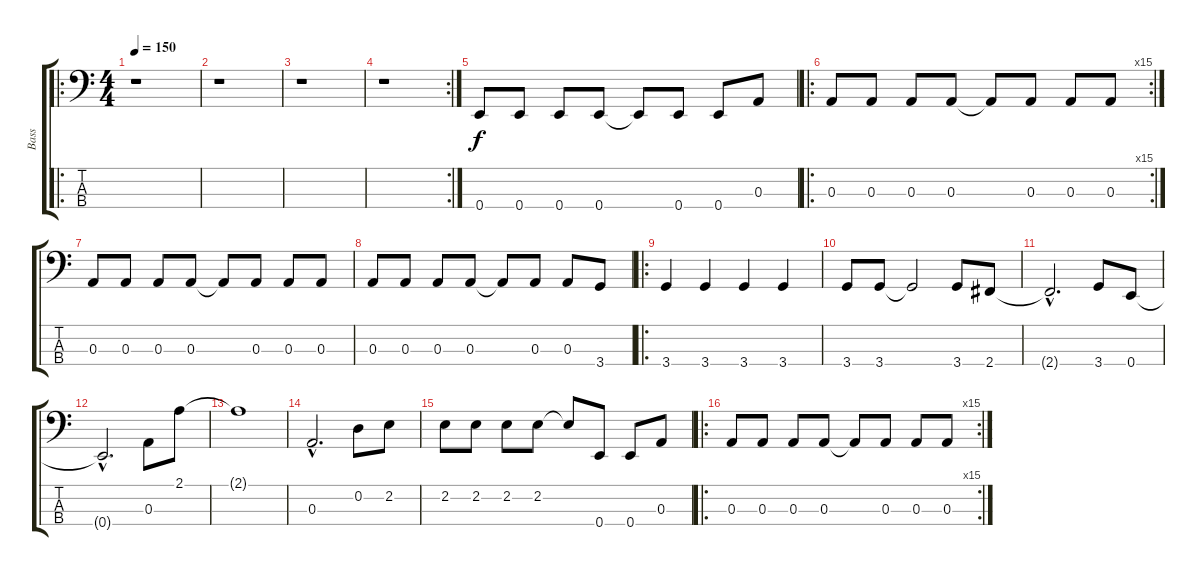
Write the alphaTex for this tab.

\track ("Bass" "Bass") {instrument electricbasspick}
\staff {score tabs}
\tuning (G2 D2 A1 E1) {hide}
\ro
\ts (4 4)
\tempo 150
\clef f4
\ks c
r.1{dy f instrument electricbasspick} |
r.1 |
r.1 |
\rc 2
r.1 |
0.4.8 0.4.8 0.4.8 0.4.8 0.4{t}.8 0.4.8 0.4.8 0.3.8 |
\ro
\rc 15
0.3.8 0.3.8 0.3.8 0.3.8 0.3{t}.8 0.3.8 0.3.8 0.3.8 |
0.3.8 0.3.8 0.3.8 0.3.8 0.3{t}.8 0.3.8 0.3.8 0.3.8 |
0.3.8 0.3.8 0.3.8 0.3.8 0.3{t}.8 0.3.8 0.3.8 3.4.8 |
\ro
3.4.4 3.4.4 3.4.4 3.4.4 |
3.4.8 3.4.8 3.4{t}.2 3.4.8 2.4.8 |
2.4{hac t}.2{d} 3.4.8 0.4.8 |
0.4{hac t}.2{d} 0.3.8 2.1.8 |
2.1{t}.1 |
0.3{hac}.2{d} 0.2.8 2.2.8 |
2.2.8 2.2.8 2.2.8 2.2.8 2.2{t}.8 0.4.8 0.4.8 0.3.8 |
\ro
\rc 15
0.3.8 0.3.8 0.3.8 0.3.8 0.3{t}.8 0.3.8 0.3.8 0.3.8
